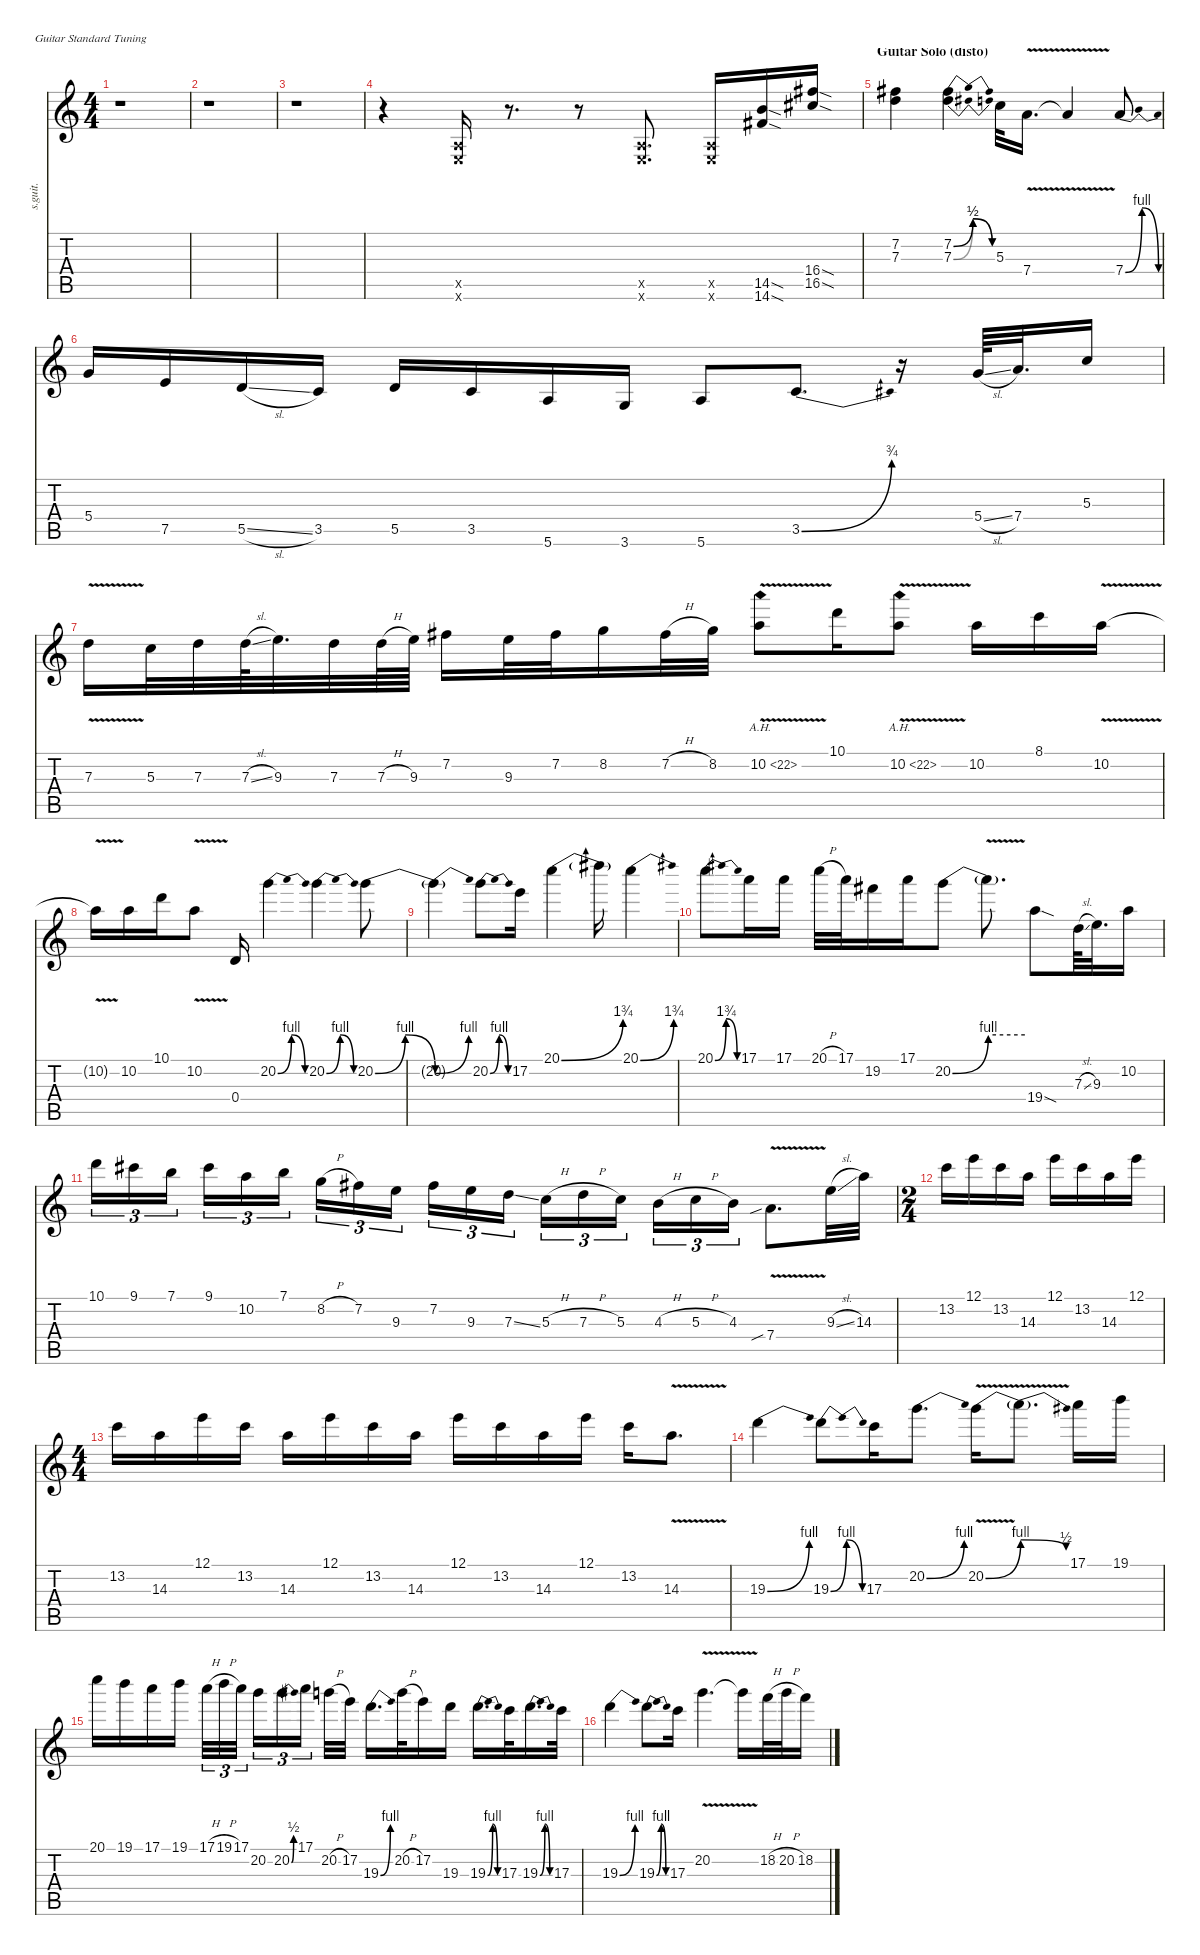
\defaultSystemsLayout 4
\hideDynamics
\bracketExtendMode nobrackets
\track ("Kirk Hammett (Lead)" "s.guit.") {instrument distortionguitar}
\staff {score tabs}
\tuning (E4 B3 G3 D3 A2 E2)
\ts (4 4)
\tempo (69 hide)
\clef g2
\ks c
r.1{dy f} |
r.1 |
r.1 |
r.4 (0.5{x} 0.6{x}).16{lyrics (0 "") lyrics (1 "") lyrics (2 "") lyrics (3 "") lyrics (4 "") dy fff} r.8{d} r.8 (0.5{x} 0.6{x}).8{d lyrics (0 "") lyrics (1 "") lyrics (2 "") lyrics (3 "") lyrics (4 "")} (0.5{x} 0.6{x}).16{lyrics (0 "") lyrics (1 "") lyrics (2 "") lyrics (3 "") lyrics (4 "")} (14.5{sod} 14.6{sod acc #}).16{lyrics (0 "") lyrics (1 "") lyrics (2 "") lyrics (3 "") lyrics (4 "")} (16.4{sod acc #} 16.5{sod acc #}).16{lyrics (0 "") lyrics (1 "") lyrics (2 "") lyrics (3 "") lyrics (4 "")} |
\section ("" "Guitar Solo (disto)")
(7.2{be (hold 0 0 60 0) acc #} 7.3{be (hold 0 0 60 0)}).4{lyrics (0 "") lyrics (1 "") lyrics (2 "") lyrics (3 "") lyrics (4 "")} (7.2{be (bendrelease 0 0 49.8 2 49.8 2 60 0) acc #} 7.3{be (bendrelease 0 0 49.8 2 49.8 2 60 0)}).4{lyrics (0 "") lyrics (1 "") lyrics (2 "") lyrics (3 "") lyrics (4 "")} 5.3.32{lyrics (0 "") lyrics (1 "") lyrics (2 "") lyrics (3 "") lyrics (4 "")} 7.4{v}.16{d lyrics (0 "") lyrics (1 "") lyrics (2 "") lyrics (3 "") lyrics (4 "")} 7.4{v t}.4{lyrics (0 "") lyrics (1 "") lyrics (2 "") lyrics (3 "") lyrics (4 "")} 7.4{be (bendrelease 0 0 30 4 30 4 60 0)}.8{lyrics (0 "") lyrics (1 "") lyrics (2 "") lyrics (3 "") lyrics (4 "")} |
5.4.16{lyrics (0 "") lyrics (1 "") lyrics (2 "") lyrics (3 "") lyrics (4 "")} 7.5.16{lyrics (0 "") lyrics (1 "") lyrics (2 "") lyrics (3 "") lyrics (4 "")} 5.5{sl}.16{lyrics (0 "") lyrics (1 "") lyrics (2 "") lyrics (3 "") lyrics (4 "")} 3.5.16{lyrics (0 "") lyrics (1 "") lyrics (2 "") lyrics (3 "") lyrics (4 "")} 5.5.16{lyrics (0 "") lyrics (1 "") lyrics (2 "") lyrics (3 "") lyrics (4 "")} 3.5.16{lyrics (0 "") lyrics (1 "") lyrics (2 "") lyrics (3 "") lyrics (4 "")} 5.6.16{lyrics (0 "") lyrics (1 "") lyrics (2 "") lyrics (3 "") lyrics (4 "")} 3.6.16{lyrics (0 "") lyrics (1 "") lyrics (2 "") lyrics (3 "") lyrics (4 "")} 5.6.8{lyrics (0 "") lyrics (1 "") lyrics (2 "") lyrics (3 "") lyrics (4 "")} 3.5{be (bend 0 0 49.8 3)}.8{d lyrics (0 "") lyrics (1 "") lyrics (2 "") lyrics (3 "") lyrics (4 "")} r.16 5.4{sl}.64{lyrics (0 "") lyrics (1 "") lyrics (2 "") lyrics (3 "") lyrics (4 "")} 7.4.32{d lyrics (0 "") lyrics (1 "") lyrics (2 "") lyrics (3 "") lyrics (4 "")} 5.3.16{lyrics (0 "") lyrics (1 "") lyrics (2 "") lyrics (3 "") lyrics (4 "")} |
7.3{v}.16{lyrics (0 "") lyrics (1 "") lyrics (2 "") lyrics (3 "") lyrics (4 "")} 5.3.32{lyrics (0 "") lyrics (1 "") lyrics (2 "") lyrics (3 "") lyrics (4 "")} 7.3.32{lyrics (0 "") lyrics (1 "") lyrics (2 "") lyrics (3 "") lyrics (4 "")} 7.3{sl}.64{lyrics (0 "") lyrics (1 "") lyrics (2 "") lyrics (3 "") lyrics (4 "")} 9.3.32{d lyrics (0 "") lyrics (1 "") lyrics (2 "") lyrics (3 "") lyrics (4 "")} 7.3.32{lyrics (0 "") lyrics (1 "") lyrics (2 "") lyrics (3 "") lyrics (4 "")} 7.3{h}.64{lyrics (0 "") lyrics (1 "") lyrics (2 "") lyrics (3 "") lyrics (4 "")} 9.3.64{lyrics (0 "") lyrics (1 "") lyrics (2 "") lyrics (3 "") lyrics (4 "")} 7.2{acc #}.16{lyrics (0 "") lyrics (1 "") lyrics (2 "") lyrics (3 "") lyrics (4 "")} 9.3.32{lyrics (0 "") lyrics (1 "") lyrics (2 "") lyrics (3 "") lyrics (4 "")} 7.2{acc #}.32{lyrics (0 "") lyrics (1 "") lyrics (2 "") lyrics (3 "") lyrics (4 "")} 8.2.16{lyrics (0 "") lyrics (1 "") lyrics (2 "") lyrics (3 "") lyrics (4 "")} 7.2{h acc #}.32{lyrics (0 "") lyrics (1 "") lyrics (2 "") lyrics (3 "") lyrics (4 "")} 8.2.32{lyrics (0 "") lyrics (1 "") lyrics (2 "") lyrics (3 "") lyrics (4 "")} 10.2{ah 12 v}.8{lyrics (0 "") lyrics (1 "") lyrics (2 "") lyrics (3 "") lyrics (4 "")} 10.1.16{lyrics (0 "") lyrics (1 "") lyrics (2 "") lyrics (3 "") lyrics (4 "")} 10.2{ah 12 v}.8{lyrics (0 "") lyrics (1 "") lyrics (2 "") lyrics (3 "") lyrics (4 "")} 10.2.16{lyrics (0 "") lyrics (1 "") lyrics (2 "") lyrics (3 "") lyrics (4 "")} 8.1.16{lyrics (0 "") lyrics (1 "") lyrics (2 "") lyrics (3 "") lyrics (4 "")} 10.2{v}.16{lyrics (0 "") lyrics (1 "") lyrics (2 "") lyrics (3 "") lyrics (4 "")} |
10.2{v t}.16{lyrics (0 "") lyrics (1 "") lyrics (2 "") lyrics (3 "") lyrics (4 "")} 10.2.16{lyrics (0 "") lyrics (1 "") lyrics (2 "") lyrics (3 "") lyrics (4 "")} 10.1.16{lyrics (0 "") lyrics (1 "") lyrics (2 "") lyrics (3 "") lyrics (4 "")} 10.2{v}.8{lyrics (0 "") lyrics (1 "") lyrics (2 "") lyrics (3 "") lyrics (4 "")} 0.4.16{lyrics (0 "") lyrics (1 "") lyrics (2 "") lyrics (3 "") lyrics (4 "")} 20.2{be (bendrelease 0 0 4.8 4 55.199999999999996 4 60 0)}.4{lyrics (0 "") lyrics (1 "") lyrics (2 "") lyrics (3 "") lyrics (4 "")} 20.2{be (bendrelease 0 0 4.8 4 55.199999999999996 4 60 0)}.4{lyrics (0 "") lyrics (1 "") lyrics (2 "") lyrics (3 "") lyrics (4 "")} 20.2{be (bendrelease 0 0 30 4 30 4 60 0)}.8{lyrics (0 "") lyrics (1 "") lyrics (2 "") lyrics (3 "") lyrics (4 "")} |
20.2{be (bend 0 0 15 4) t}.4{lyrics (0 "") lyrics (1 "") lyrics (2 "") lyrics (3 "") lyrics (4 "")} 20.2{be (bendrelease 0 0 30 4 30 4 60 0)}.8{lyrics (0 "") lyrics (1 "") lyrics (2 "") lyrics (3 "") lyrics (4 "")} 17.2.16{lyrics (0 "") lyrics (1 "") lyrics (2 "") lyrics (3 "") lyrics (4 "")} 20.1{be (bend 0 0 13.2 7)}.4{lyrics (0 "") lyrics (1 "") lyrics (2 "") lyrics (3 "") lyrics (4 "")} 20.1{t}.16{lyrics (0 "") lyrics (1 "") lyrics (2 "") lyrics (3 "") lyrics (4 "")} 20.1{be (bend 0 0 15 7)}.4{lyrics (0 "") lyrics (1 "") lyrics (2 "") lyrics (3 "") lyrics (4 "")} |
20.1{be (bendrelease 0 0 30 7 30 7 60 0)}.8{lyrics (0 "") lyrics (1 "") lyrics (2 "") lyrics (3 "") lyrics (4 "")} 17.1.16{lyrics (0 "") lyrics (1 "") lyrics (2 "") lyrics (3 "") lyrics (4 "")} 17.1.16{lyrics (0 "") lyrics (1 "") lyrics (2 "") lyrics (3 "") lyrics (4 "")} 20.1{h}.32{lyrics (0 "") lyrics (1 "") lyrics (2 "") lyrics (3 "") lyrics (4 "")} 17.1.32{lyrics (0 "") lyrics (1 "") lyrics (2 "") lyrics (3 "") lyrics (4 "")} 19.2{acc #}.16{lyrics (0 "") lyrics (1 "") lyrics (2 "") lyrics (3 "") lyrics (4 "")} 17.1.16{lyrics (0 "") lyrics (1 "") lyrics (2 "") lyrics (3 "") lyrics (4 "")} 20.2{be (bend 0 0 45 4)}.8{lyrics (0 "") lyrics (1 "") lyrics (2 "") lyrics (3 "") lyrics (4 "")} 20.2{be (hold 0 4 60 4) v t}.8{d lyrics (0 "") lyrics (1 "") lyrics (2 "") lyrics (3 "") lyrics (4 "")} 19.4{sod}.8{lyrics (0 "") lyrics (1 "") lyrics (2 "") lyrics (3 "") lyrics (4 "")} 7.3{sl}.64{lyrics (0 "") lyrics (1 "") lyrics (2 "") lyrics (3 "") lyrics (4 "")} 9.3.32{d lyrics (0 "") lyrics (1 "") lyrics (2 "") lyrics (3 "") lyrics (4 "")} 10.2.16{lyrics (0 "") lyrics (1 "") lyrics (2 "") lyrics (3 "") lyrics (4 "")} |
10.1.16{tu (3 2) lyrics (0 "") lyrics (1 "") lyrics (2 "") lyrics (3 "") lyrics (4 "")} 9.1{acc #}.16{tu (3 2) lyrics (0 "") lyrics (1 "") lyrics (2 "") lyrics (3 "") lyrics (4 "")} 7.1.16{tu (3 2) lyrics (0 "") lyrics (1 "") lyrics (2 "") lyrics (3 "") lyrics (4 "")} 9.1{acc #}.16{tu (3 2) lyrics (0 "") lyrics (1 "") lyrics (2 "") lyrics (3 "") lyrics (4 "")} 10.2.16{tu (3 2) lyrics (0 "") lyrics (1 "") lyrics (2 "") lyrics (3 "") lyrics (4 "")} 7.1.16{tu (3 2) lyrics (0 "") lyrics (1 "") lyrics (2 "") lyrics (3 "") lyrics (4 "")} 8.2{h}.16{tu (3 2) lyrics (0 "") lyrics (1 "") lyrics (2 "") lyrics (3 "") lyrics (4 "")} 7.2{acc #}.16{tu (3 2) lyrics (0 "") lyrics (1 "") lyrics (2 "") lyrics (3 "") lyrics (4 "")} 9.3.16{tu (3 2) lyrics (0 "") lyrics (1 "") lyrics (2 "") lyrics (3 "") lyrics (4 "")} 7.2{acc #}.16{tu (3 2) lyrics (0 "") lyrics (1 "") lyrics (2 "") lyrics (3 "") lyrics (4 "")} 9.3.16{tu (3 2) lyrics (0 "") lyrics (1 "") lyrics (2 "") lyrics (3 "") lyrics (4 "")} 7.3{ss}.16{tu (3 2) lyrics (0 "") lyrics (1 "") lyrics (2 "") lyrics (3 "") lyrics (4 "")} 5.3{h}.16{tu (3 2) lyrics (0 "") lyrics (1 "") lyrics (2 "") lyrics (3 "") lyrics (4 "")} 7.3{h}.16{tu (3 2) lyrics (0 "") lyrics (1 "") lyrics (2 "") lyrics (3 "") lyrics (4 "")} 5.3.16{tu (3 2) lyrics (0 "") lyrics (1 "") lyrics (2 "") lyrics (3 "") lyrics (4 "")} 4.3{h}.16{tu (3 2) lyrics (0 "") lyrics (1 "") lyrics (2 "") lyrics (3 "") lyrics (4 "")} 5.3{h}.16{tu (3 2) lyrics (0 "") lyrics (1 "") lyrics (2 "") lyrics (3 "") lyrics (4 "")} 4.3.16{tu (3 2) lyrics (0 "") lyrics (1 "") lyrics (2 "") lyrics (3 "") lyrics (4 "")} 7.4{v sib}.8{d lyrics (0 "") lyrics (1 "") lyrics (2 "") lyrics (3 "") lyrics (4 "")} 9.3{sl}.32{lyrics (0 "") lyrics (1 "") lyrics (2 "") lyrics (3 "") lyrics (4 "")} 14.3.32{lyrics (0 "") lyrics (1 "") lyrics (2 "") lyrics (3 "") lyrics (4 "")} |
\ts (2 4)
\beaming (8 2 2 2 2)
13.2.16{lyrics (0 "") lyrics (1 "") lyrics (2 "") lyrics (3 "") lyrics (4 "")} 12.1.16{lyrics (0 "") lyrics (1 "") lyrics (2 "") lyrics (3 "") lyrics (4 "")} 13.2.16{lyrics (0 "") lyrics (1 "") lyrics (2 "") lyrics (3 "") lyrics (4 "")} 14.3.16{lyrics (0 "") lyrics (1 "") lyrics (2 "") lyrics (3 "") lyrics (4 "")} 12.1.16{lyrics (0 "") lyrics (1 "") lyrics (2 "") lyrics (3 "") lyrics (4 "")} 13.2.16{lyrics (0 "") lyrics (1 "") lyrics (2 "") lyrics (3 "") lyrics (4 "")} 14.3.16{lyrics (0 "") lyrics (1 "") lyrics (2 "") lyrics (3 "") lyrics (4 "")} 12.1.16{lyrics (0 "") lyrics (1 "") lyrics (2 "") lyrics (3 "") lyrics (4 "")} |
\ts (4 4)
\beaming (8 2 2 2 2)
13.2.16{lyrics (0 "") lyrics (1 "") lyrics (2 "") lyrics (3 "") lyrics (4 "")} 14.3.16{lyrics (0 "") lyrics (1 "") lyrics (2 "") lyrics (3 "") lyrics (4 "")} 12.1.16{lyrics (0 "") lyrics (1 "") lyrics (2 "") lyrics (3 "") lyrics (4 "")} 13.2.16{lyrics (0 "") lyrics (1 "") lyrics (2 "") lyrics (3 "") lyrics (4 "")} 14.3.16{lyrics (0 "") lyrics (1 "") lyrics (2 "") lyrics (3 "") lyrics (4 "")} 12.1.16{lyrics (0 "") lyrics (1 "") lyrics (2 "") lyrics (3 "") lyrics (4 "")} 13.2.16{lyrics (0 "") lyrics (1 "") lyrics (2 "") lyrics (3 "") lyrics (4 "")} 14.3.16{lyrics (0 "") lyrics (1 "") lyrics (2 "") lyrics (3 "") lyrics (4 "")} 12.1.16{lyrics (0 "") lyrics (1 "") lyrics (2 "") lyrics (3 "") lyrics (4 "")} 13.2.16{lyrics (0 "") lyrics (1 "") lyrics (2 "") lyrics (3 "") lyrics (4 "")} 14.3.16{lyrics (0 "") lyrics (1 "") lyrics (2 "") lyrics (3 "") lyrics (4 "")} 12.1.16{lyrics (0 "") lyrics (1 "") lyrics (2 "") lyrics (3 "") lyrics (4 "")} 13.2.16{lyrics (0 "") lyrics (1 "") lyrics (2 "") lyrics (3 "") lyrics (4 "")} 14.3{v}.8{d lyrics (0 "") lyrics (1 "") lyrics (2 "") lyrics (3 "") lyrics (4 "")} |
19.3{be (bend 0 0 15 4)}.4{lyrics (0 "") lyrics (1 "") lyrics (2 "") lyrics (3 "") lyrics (4 "")} 19.3{be (bendrelease 0 0 30 4 30 4 60 0)}.8{lyrics (0 "") lyrics (1 "") lyrics (2 "") lyrics (3 "") lyrics (4 "")} 17.3.16{lyrics (0 "") lyrics (1 "") lyrics (2 "") lyrics (3 "") lyrics (4 "")} 20.2{be (bend 0 0 19.8 4)}.8{d lyrics (0 "") lyrics (1 "") lyrics (2 "") lyrics (3 "") lyrics (4 "")} 20.2{be (bend 0 0 30 4) v}.16{lyrics (0 "") lyrics (1 "") lyrics (2 "") lyrics (3 "") lyrics (4 "")} 20.2{be (release 0 4 30 2) v t}.8{d lyrics (0 "") lyrics (1 "") lyrics (2 "") lyrics (3 "") lyrics (4 "")} 17.1.16{lyrics (0 "") lyrics (1 "") lyrics (2 "") lyrics (3 "") lyrics (4 "")} 19.1.16{lyrics (0 "") lyrics (1 "") lyrics (2 "") lyrics (3 "") lyrics (4 "")} |
20.1.16{lyrics (0 "") lyrics (1 "") lyrics (2 "") lyrics (3 "") lyrics (4 "")} 19.1.16{lyrics (0 "") lyrics (1 "") lyrics (2 "") lyrics (3 "") lyrics (4 "")} 17.1.16{lyrics (0 "") lyrics (1 "") lyrics (2 "") lyrics (3 "") lyrics (4 "")} 19.1.16{lyrics (0 "") lyrics (1 "") lyrics (2 "") lyrics (3 "") lyrics (4 "")} 17.1{h}.32{tu (3 2) lyrics (0 "") lyrics (1 "") lyrics (2 "") lyrics (3 "") lyrics (4 "")} 19.1{h}.32{tu (3 2) lyrics (0 "") lyrics (1 "") lyrics (2 "") lyrics (3 "") lyrics (4 "")} 17.1.32{tu (3 2) lyrics (0 "") lyrics (1 "") lyrics (2 "") lyrics (3 "") lyrics (4 "")} 20.2.16{tu (3 2) lyrics (0 "") lyrics (1 "") lyrics (2 "") lyrics (3 "") lyrics (4 "")} 20.2{be (bend 0 0 30 2)}.16{tu (3 2) lyrics (0 "") lyrics (1 "") lyrics (2 "") lyrics (3 "") lyrics (4 "")} 17.1.16{tu (3 2) lyrics (0 "") lyrics (1 "") lyrics (2 "") lyrics (3 "") lyrics (4 "")} 20.2{h}.32{lyrics (0 "") lyrics (1 "") lyrics (2 "") lyrics (3 "") lyrics (4 "")} 17.2.32{lyrics (0 "") lyrics (1 "") lyrics (2 "") lyrics (3 "") lyrics (4 "")} 19.3{be (bend 0 0 19.8 4)}.16{d lyrics (0 "") lyrics (1 "") lyrics (2 "") lyrics (3 "") lyrics (4 "")} 20.2{h}.32{lyrics (0 "") lyrics (1 "") lyrics (2 "") lyrics (3 "") lyrics (4 "")} 17.2.16{lyrics (0 "") lyrics (1 "") lyrics (2 "") lyrics (3 "") lyrics (4 "")} 19.3.16{lyrics (0 "") lyrics (1 "") lyrics (2 "") lyrics (3 "") lyrics (4 "")} 19.3{be (bendrelease 0 0 30 4 30 4 60 0)}.16{d lyrics (0 "") lyrics (1 "") lyrics (2 "") lyrics (3 "") lyrics (4 "")} 17.3.32{lyrics (0 "") lyrics (1 "") lyrics (2 "") lyrics (3 "") lyrics (4 "")} 19.3{be (bendrelease 0 0 30 4 30 4 60 0)}.16{d lyrics (0 "") lyrics (1 "") lyrics (2 "") lyrics (3 "") lyrics (4 "")} 17.3.32{lyrics (0 "") lyrics (1 "") lyrics (2 "") lyrics (3 "") lyrics (4 "")} |
19.3{be (bend 0 0 15 4)}.4{lyrics (0 "") lyrics (1 "") lyrics (2 "") lyrics (3 "") lyrics (4 "")} 19.3{be (bendrelease 0 0 30 4 30 4 60 0)}.8{lyrics (0 "") lyrics (1 "") lyrics (2 "") lyrics (3 "") lyrics (4 "")} 17.3.16{lyrics (0 "") lyrics (1 "") lyrics (2 "") lyrics (3 "") lyrics (4 "")} 20.2{v}.4{d lyrics (0 "") lyrics (1 "") lyrics (2 "") lyrics (3 "") lyrics (4 "")} 20.2{v t}.16{lyrics (0 "") lyrics (1 "") lyrics (2 "") lyrics (3 "") lyrics (4 "")} 18.2{h}.32{lyrics (0 "") lyrics (1 "") lyrics (2 "") lyrics (3 "") lyrics (4 "")} 20.2{h}.32{lyrics (0 "") lyrics (1 "") lyrics (2 "") lyrics (3 "") lyrics (4 "")} 18.2.16{lyrics (0 "") lyrics (1 "") lyrics (2 "") lyrics (3 "") lyrics (4 "")}
